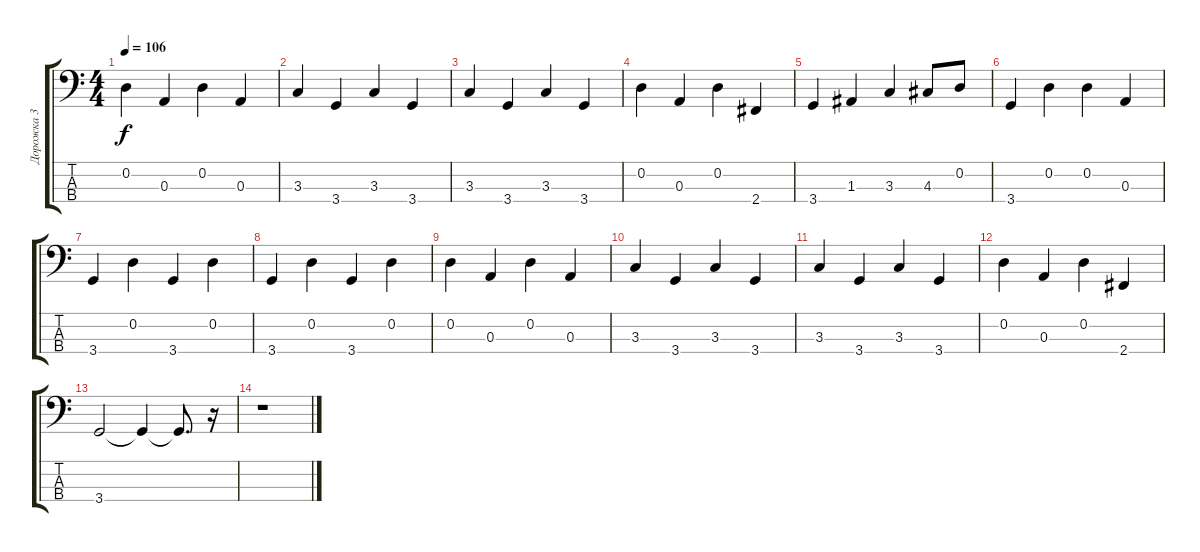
\track ("Дорожка 3" "Дорожка 3") {instrument electricbassfinger}
\staff {score tabs}
\tuning (G2 D2 A1 E1) {hide}
\ts (4 4)
\tempo 106
\clef f4
\ks c
0.2.4{dy f} 0.3.4 0.2.4 0.3.4 |
3.3.4 3.4.4 3.3.4 3.4.4 |
3.3.4 3.4.4 3.3.4 3.4.4 |
0.2.4 0.3.4 0.2.4 2.4.4 |
3.4.4 1.3.4 3.3.4 4.3.8 0.2.8 |
3.4.4 0.2.4 0.2.4 0.3.4 |
3.4.4 0.2.4 3.4.4 0.2.4 |
3.4.4 0.2.4 3.4.4 0.2.4 |
0.2.4 0.3.4 0.2.4 0.3.4 |
3.3.4 3.4.4 3.3.4 3.4.4 |
3.3.4 3.4.4 3.3.4 3.4.4 |
0.2.4 0.3.4 0.2.4 2.4.4 |
3.4.2 3.4{t}.4 3.4{t}.8{d} r.16 |
r.1
